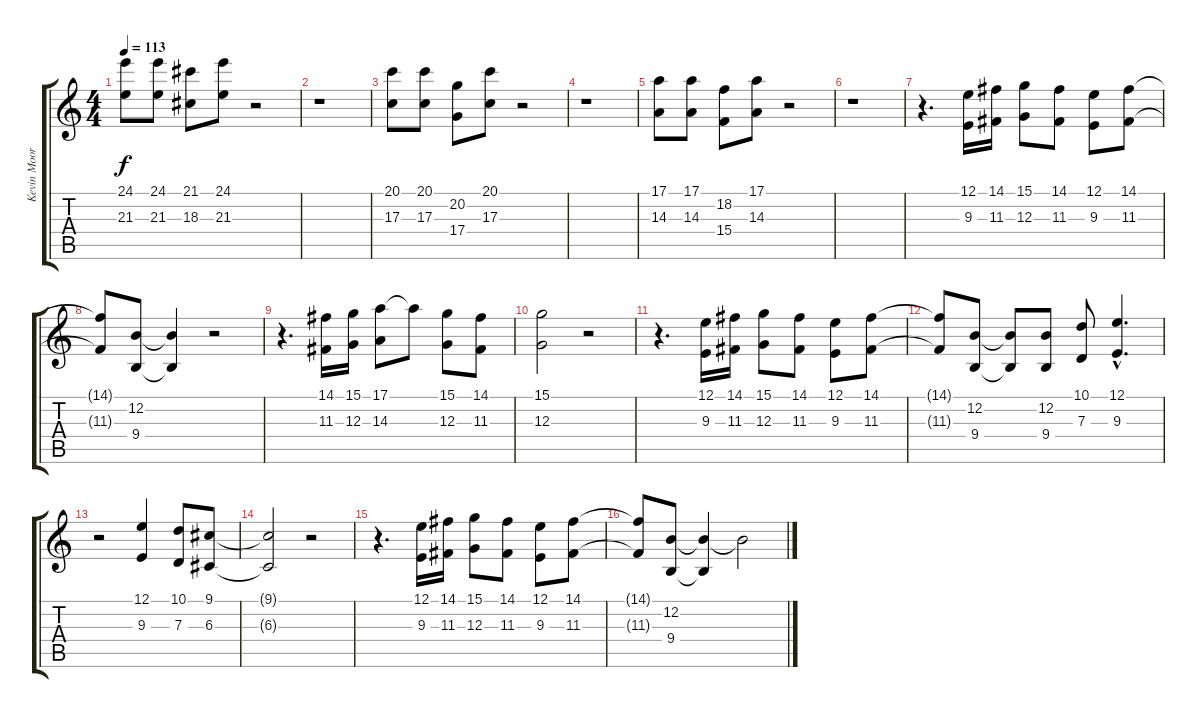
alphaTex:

\track ("Kevin Moore" "Kevin Moor") {instrument stringensemble1}
\staff {score tabs}
\tuning (E4 B3 G3 D3 A2 E2) {hide}
\ts (4 4)
\tempo 113
\clef g2
\ks c
(24.1 21.3).8{dy f} (24.1 21.3).8 (21.1 18.3).8 (24.1 21.3).8 r.2 |
r.1 |
(20.1 17.3).8 (20.1 17.3).8 (20.2 17.4).8 (20.1 17.3).8 r.2 |
r.1 |
(17.1 14.3).8 (17.1 14.3).8 (18.2 15.4).8 (17.1 14.3).8 r.2 |
r.1 |
r.4{d volume 14 instrument stringensemble1} (12.1 9.3).16 (14.1 11.3).16 (15.1 12.3).8 (14.1 11.3).8 (12.1 9.3).8 (14.1 11.3).8 |
(14.1{t} 11.3{t}).8 (12.2 9.4).8 (12.2{t} 9.4{t}).4 r.2 |
r.4{d} (14.1 11.3).16 (15.1 12.3).16 (17.1 14.3).8 17.1{t}.8 (15.1 12.3).8 (14.1 11.3).8 |
(15.1 12.3).2 r.2 |
r.4{d} (12.1 9.3).16 (14.1 11.3).16 (15.1 12.3).8 (14.1 11.3).8 (12.1 9.3).8 (14.1 11.3).8 |
(14.1{t} 11.3{t}).8 (12.2 9.4).8 (12.2{t} 9.4{t}).8 (12.2 9.4).8 (10.1 7.3).8 (12.1{hac} 9.3{hac}).4{d} |
r.2 (12.1 9.3).4 (10.1 7.3).8 (9.1 6.3).8 |
(9.1{t} 6.3{t}).2 r.2 |
r.4{d} (12.1 9.3).16 (14.1 11.3).16 (15.1 12.3).8 (14.1 11.3).8 (12.1 9.3).8 (14.1 11.3).8 |
(14.1{t} 11.3{t}).8 (12.2 9.4).8 (12.2{t} 9.4{t}).4 12.2{t}.2
